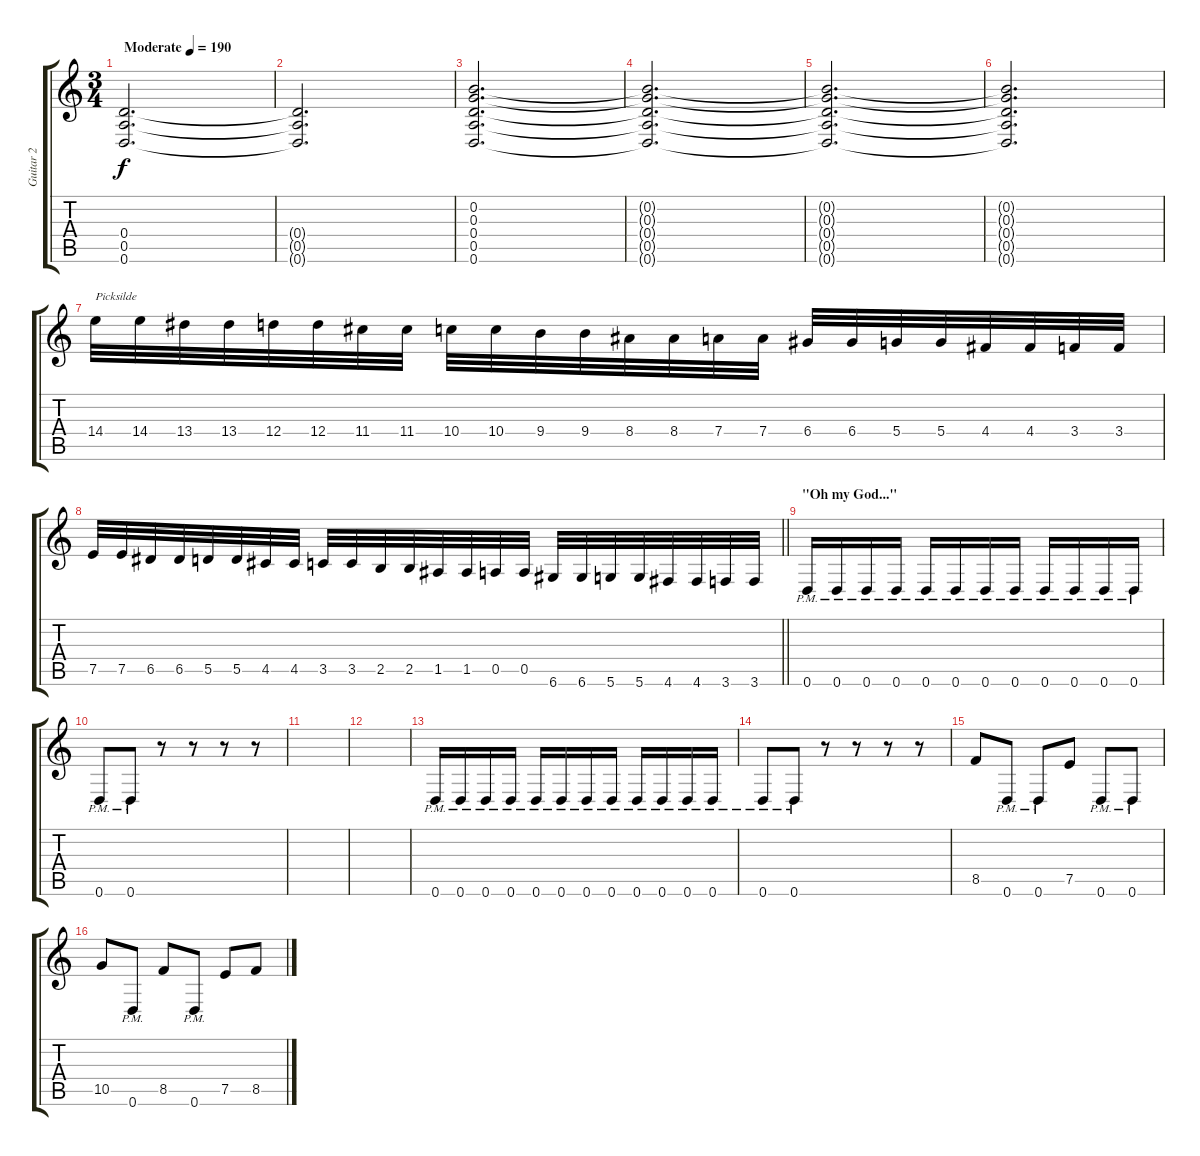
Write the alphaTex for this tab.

\track ("Guitar 2" "Guitar 2") {instrument distortionguitar}
\staff {score tabs}
\tuning (E4 B3 G3 D3 A2 D2) {hide}
\ts (3 4)
\tempo (190 "Moderate")
\clef g2
\ks c
(0.4 0.5 0.6).2{d dy f instrument distortionguitar} |
(0.4{t} 0.5{t} 0.6{t}).2{d} |
(0.2 0.3 0.4 0.5 0.6).2{d} |
(0.2{t} 0.3{t} 0.4{t} 0.5{t} 0.6{t}).2{d} |
(0.2{t} 0.3{t} 0.4{t} 0.5{t} 0.6{t}).2{d} |
(0.2{t} 0.3{t} 0.4{t} 0.5{t} 0.6{t}).2{d} |
14.4.32{txt "Picksilde"} 14.4.32 13.4.32 13.4.32 12.4.32 12.4.32 11.4.32 11.4.32 10.4.32 10.4.32 9.4.32 9.4.32 8.4.32 8.4.32 7.4.32 7.4.32 6.4.32 6.4.32 5.4.32 5.4.32 4.4.32 4.4.32 3.4.32 3.4.32 |
\barLineRight lightlight
7.5.32 7.5.32 6.5.32 6.5.32 5.5.32 5.5.32 4.5.32 4.5.32 3.5.32 3.5.32 2.5.32 2.5.32 1.5.32 1.5.32 0.5.32 0.5.32 6.6.32 6.6.32 5.6.32 5.6.32 4.6.32 4.6.32 3.6.32 3.6.32 |
\section ("" "\"Oh my God...\"")
0.6{pm}.16 0.6{pm}.16 0.6{pm}.16 0.6{pm}.16 0.6{pm}.16 0.6{pm}.16 0.6{pm}.16 0.6{pm}.16 0.6{pm}.16 0.6{pm}.16 0.6{pm}.16 0.6{pm}.16 |
0.6{pm}.8 0.6{pm}.8 r.8 r.8 r.8 r.8 |
|
|
0.6{pm}.16 0.6{pm}.16 0.6{pm}.16 0.6{pm}.16 0.6{pm}.16 0.6{pm}.16 0.6{pm}.16 0.6{pm}.16 0.6{pm}.16 0.6{pm}.16 0.6{pm}.16 0.6{pm}.16 |
0.6{pm}.8 0.6{pm}.8 r.8 r.8 r.8 r.8 |
8.5.8 0.6{pm}.8 0.6{pm}.8 7.5.8 0.6{pm}.8 0.6{pm}.8 |
10.5.8 0.6{pm}.8 8.5.8 0.6{pm}.8 7.5.8 8.5.8
